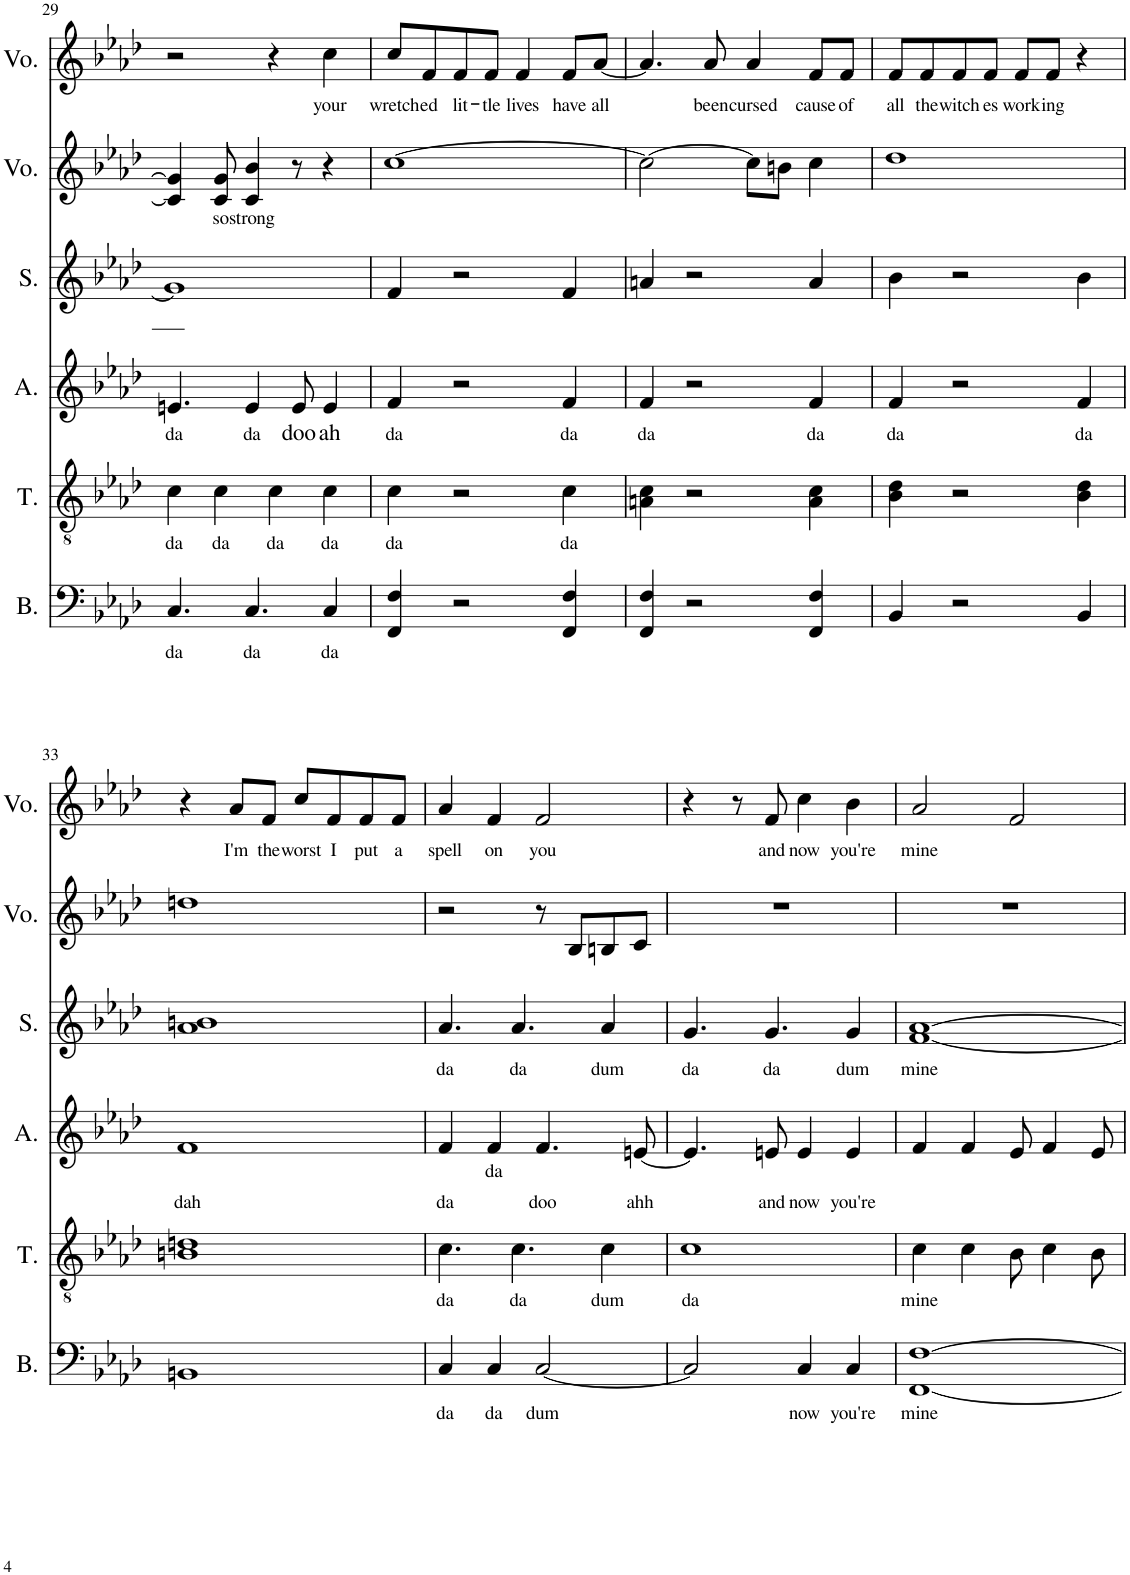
**kern	**text	**kern	**text	**kern	**text	**kern	**text	**kern	**text	**kern	**text
*part6	*part6	*part5	*part5	*part4	*part4	*part3	*part3	*part2	*part2	*part1	*part1
*staff6	*staff6	*staff5	*staff5	*staff4	*staff4	*staff3	*staff3	*staff2	*staff2	*staff1	*staff1
*I"Bass	*	*I"Tenor	*	*I"Alto	*	*I"Soprano	*	*I"Voice	*	*I"Voice	*
*I'B.	*	*I'T.	*	*I'A.	*	*I'S.	*	*I'Vo.	*	*I'Vo.	*
!!LO:PB:g=z
*clefF4	*	*clefGv2	*	*clefG2	*	*clefG2	*	*clefG2	*	*clefG2	*
*k[b-e-a-d-]	*	*k[b-e-a-d-]	*	*k[b-e-a-d-]	*	*k[b-e-a-d-]	*	*k[b-e-a-d-]	*	*k[b-e-a-d-]	*
*M4/4	*	*M4/4	*	*M4/4	*	*M4/4	*	*M4/4	*	*M4/4	*
=29	=29	=29	=29	=29	=29	=29	=29	=29	=29	=29	=29
!	!LO:LY:b	!	!LO:LY:b	!	!LO:LY:b	!	!	!	!	!	!
4.C/	da	4c\	da	4.en/	da	1g]	.	4c/] 4g/]	.	2r	.
!	!	!	!LO:LY:b	!	!	!	!	!	!LO:LY:b	!	!
.	.	4c\	da	.	.	.	.	8c/ 8g/	so	.	.
!	!LO:LY:b	!	!	!	!LO:LY:b	!	!	!	!LO:LY:b	!	!
4.C/	da	.	.	4e/	da	.	.	4c/ 4b-/	strong	.	.
!	!	!	!LO:LY:b	!	!	!	!	!	!	!	!
.	.	4c\	da	.	.	.	.	.	.	4r	.
!	!	!	!	!	!LO:LY:b	!	!	!	!	!	!
.	.	.	.	8e/	doo	.	.	8r	.	.	.
!	!LO:LY:b	!	!LO:LY:b	!	!LO:LY:b	!	!	!	!	!	!LO:LY:b
4C/	da	4c\	da	4e/	ah	.	.	4r	.	4cc\	your
=30	=30	=30	=30	=30	=30	=30	=30	=30	=30	=30	=30
!	!	!	!LO:LY:b	!	!LO:LY:b	!	!	!	!	!	!LO:LY:b
4FF/ 4F/	.	4c\	da	4f/	da	4f/	.	[1cc	.	8cc/L	wretch-
!	!	!	!	!	!	!	!	!	!	!	!LO:LY:b
.	.	.	.	.	.	.	.	.	.	8f/	-ed
!	!	!	!	!	!	!	!	!	!	!	!LO:LY:b
2r	.	2r	.	2r	.	2r	.	.	.	8f/	lit-
!	!	!	!	!	!	!	!	!	!	!	!LO:LY:b
.	.	.	.	.	.	.	.	.	.	8f/J	-tle
!	!	!	!	!	!	!	!	!	!	!	!LO:LY:b
.	.	.	.	.	.	.	.	.	.	4f/	lives
!	!	!	!LO:LY:b	!	!LO:LY:b	!	!	!	!	!	!LO:LY:b
4FF/ 4F/	.	4c\	da	4f/	da	4f/	.	.	.	8f/L	have
!	!	!	!	!	!	!	!	!	!	!	!LO:LY:b
.	.	.	.	.	.	.	.	.	.	[8a-/J	all
=31	=31	=31	=31	=31	=31	=31	=31	=31	=31	=31	=31
!	!	!	!	!	!LO:LY:b	!	!	!	!	!	!
4FF/ 4F/	.	4An\ 4c\	.	4f/	da	4an/	.	2cc\_	.	4.a-/]	.
2r	.	2r	.	2r	.	2r	.	.	.	.	.
!	!	!	!	!	!	!	!	!	!	!	!LO:LY:b
.	.	.	.	.	.	.	.	.	.	8a-/	been
!	!	!	!	!	!	!	!	!	!	!	!LO:LY:b
.	.	.	.	.	.	.	.	8cc\L]	.	4a-/	cursed
.	.	.	.	.	.	.	.	8bn\J	.	.	.
!	!	!	!	!	!LO:LY:b	!	!	!	!	!	!LO:LY:b
4FF/ 4F/	.	4A\ 4c\	.	4f/	da	4a/	.	4cc\	.	8f/L	cause
!	!	!	!	!	!	!	!	!	!	!	!LO:LY:b
.	.	.	.	.	.	.	.	.	.	8f/J	of
=32	=32	=32	=32	=32	=32	=32	=32	=32	=32	=32	=32
!	!	!	!	!	!LO:LY:b	!	!	!	!	!	!LO:LY:b
4BB-/	.	4B-\ 4d-\	.	4f/	da	4b-\	.	1dd-	.	8f/L	all
!	!	!	!	!	!	!	!	!	!	!	!LO:LY:b
.	.	.	.	.	.	.	.	.	.	8f/	the
!	!	!	!	!	!	!	!	!	!	!	!LO:LY:b
2r	.	2r	.	2r	.	2r	.	.	.	8f/	witch-
!	!	!	!	!	!	!	!	!	!	!	!LO:LY:b
.	.	.	.	.	.	.	.	.	.	8f/J	-es
!	!	!	!	!	!	!	!	!	!	!	!LO:LY:b
.	.	.	.	.	.	.	.	.	.	8f/L	work-
!	!	!	!	!	!	!	!	!	!	!	!LO:LY:b
.	.	.	.	.	.	.	.	.	.	8f/J	-ing
!	!	!	!	!	!LO:LY:b	!	!	!	!	!	!
4BB-/	.	4B-\ 4d-\	.	4f/	da	4b-\	.	.	.	4r	.
!!LO:LB:g=z
=33	=33	=33	=33	=33	=33	=33	=33	=33	=33	=33	=33
!	!	!	!	!	!LO:LY:b	!	!	!	!	!	!
1BBn	.	1Bn 1dn	.	1f	dah	1a- 1bn	.	1ddn	.	4r	.
!	!	!	!	!	!	!	!	!	!	!	!LO:LY:b
.	.	.	.	.	.	.	.	.	.	8a-/L	I'm
!	!	!	!	!	!	!	!	!	!	!	!LO:LY:b
.	.	.	.	.	.	.	.	.	.	8f/J	the
!	!	!	!	!	!	!	!	!	!	!	!LO:LY:b
.	.	.	.	.	.	.	.	.	.	8cc/L	worst
!	!	!	!	!	!	!	!	!	!	!	!LO:LY:b
.	.	.	.	.	.	.	.	.	.	8f/	I
!	!	!	!	!	!	!	!	!	!	!	!LO:LY:b
.	.	.	.	.	.	.	.	.	.	8f/	put
!	!	!	!	!	!	!	!	!	!	!	!LO:LY:b
.	.	.	.	.	.	.	.	.	.	8f/J	a
=34	=34	=34	=34	=34	=34	=34	=34	=34	=34	=34	=34
!	!LO:LY:b	!	!LO:LY:b	!	!LO:LY:b	!	!LO:LY:b	!	!	!	!LO:LY:b
4C/	da	4.c\	da	4f/	da	4.a-/	da	2r	.	4a-/	spell
!	!LO:LY:b	!	!	!	!LO:LY:b	!	!	!	!	!	!LO:LY:b
4C/	da	.	.	4f/	da	.	.	.	.	4f/	on
!	!	!	!LO:LY:b	!	!	!	!LO:LY:b	!	!	!	!
.	.	4.c\	da	.	.	4.a-/	da	.	.	.	.
!	!LO:LY:b	!	!	!	!LO:LY:b	!	!	!	!	!	!LO:LY:b
[2C/	dum	.	.	4.f/	doo	.	.	8r	.	2f/	you
.	.	.	.	.	.	.	.	8B-/L	.	.	.
!	!	!	!LO:LY:b	!	!	!	!LO:LY:b	!	!	!	!
.	.	4c\	dum	.	.	4a-/	dum	8Bn/	.	.	.
!	!	!	!	!	!LO:LY:b	!	!	!	!	!	!
.	.	.	.	[8en/	ahh	.	.	8c/J	.	.	.
=35	=35	=35	=35	=35	=35	=35	=35	=35	=35	=35	=35
!	!	!	!LO:LY:b	!	!	!	!LO:LY:b	!	!	!	!
2C/]	.	1c	da	4.e/]	.	4.g/	da	1r	.	4r	.
.	.	.	.	.	.	.	.	.	.	8r	.
!	!	!	!	!	!LO:LY:b	!	!LO:LY:b	!	!	!	!LO:LY:b
.	.	.	.	8en/	and	4.g/	da	.	.	8f/	and
!	!LO:LY:b	!	!	!	!LO:LY:b	!	!	!	!	!	!LO:LY:b
4C/	now	.	.	4e/	now	.	.	.	.	4cc\	now
!	!LO:LY:b	!	!	!	!LO:LY:b	!	!LO:LY:b	!	!	!	!LO:LY:b
4C/	you're	.	.	4e/	you're	4g/	dum	.	.	4b-\	you're
=36	=36	=36	=36	=36	=36	=36	=36	=36	=36	=36	=36
!	!LO:LY:b	!	!LO:LY:b	!	!	!	!LO:LY:b	!	!	!	!LO:LY:b
[1FF [1F	mine	4c\	mine	4f/	.	[1f [1a-	mine	1r	.	2a-/	mine
.	.	4c\	.	4f/	.	.	.	.	.	.	.
.	.	8B-\	.	8e-/	.	.	.	.	.	2f/	.
.	.	4c\	.	4f/	.	.	.	.	.	.	.
.	.	8B-\	.	8e-/	.	.	.	.	.	.	.
=	=	=	=	=	=	=	=	=	=	=	=
*-	*-	*-	*-	*-	*-	*-	*-	*-	*-	*-	*-
